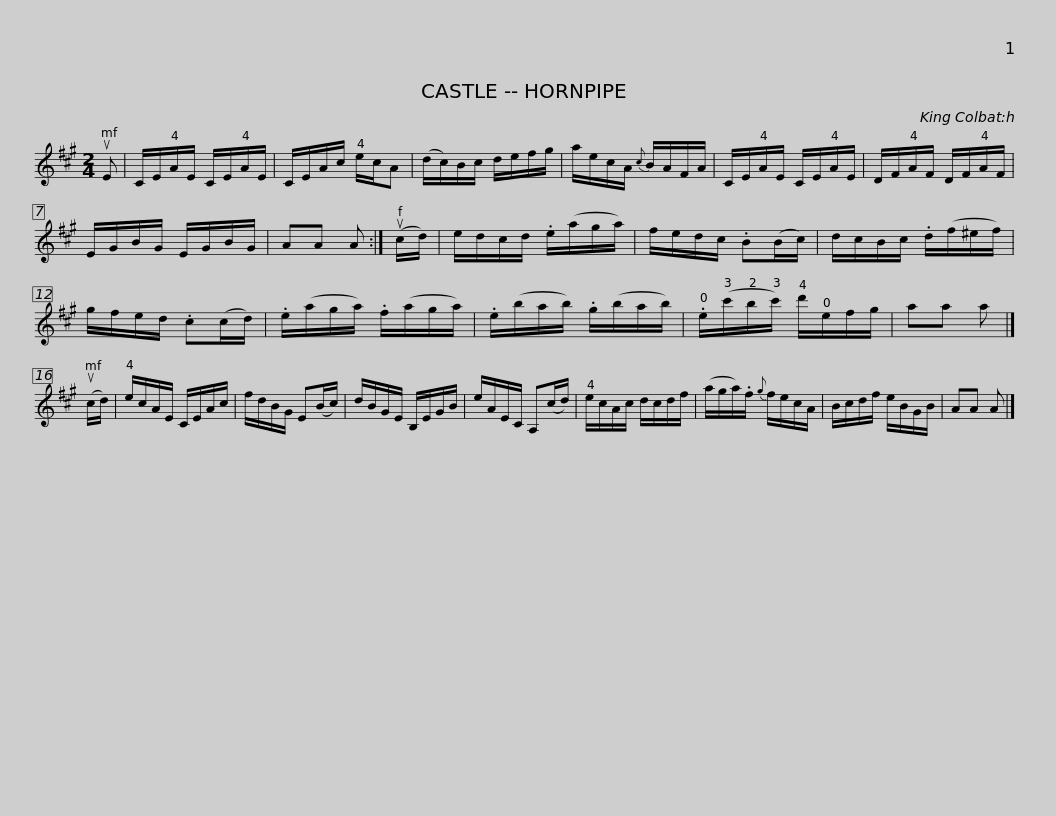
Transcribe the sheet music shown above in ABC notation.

X:1
L:1/8
M:2/4
I:linebreak $
K:A
V:1 treble
V:1
 uE | C/E/A/E/ C/E/A/E/ | C/E/A/c/ e/c/A | (d/c/)B/c/ d/e/f/g/ | a/e/c/A/{c} B/A/F/A/ | %5
 C/E/A/E/ C/E/A/E/ |$ D/F/A/F/ D/F/A/F/ | E/G/B/G/ E/G/B/G/ | AA A :| (uc/d/) | %10
 e/d/c/d/ .e/(a/g/a/) | f/e/d/c/ .B(B/c/) | d/c/B/c/ .d/(f/^e/f/) |$ g/f/e/d/ .c(c/d/) | .e/(a/g/a/) .f/(a/g/a/) | %15
 .e/(b/a/b/) .g/(b/a/b/) | .e/(c'/b/c'/) d'/e/f/g/ | aa a |] (uc/d/) |$ e/c/A/E/ C/E/A/c/ | %20
 f/d/B/G/ E(B/c/) | d/B/G/E/ B,/E/G/B/ | e/A/E/C/ A,(c/d/) | e/c/A/c/ d/c/d/f/ | (a/g/a/).f/{g} f/e/c/A/ |$ %25
 B/c/d/f/ e/B/G/B/ | AA A |] %27
